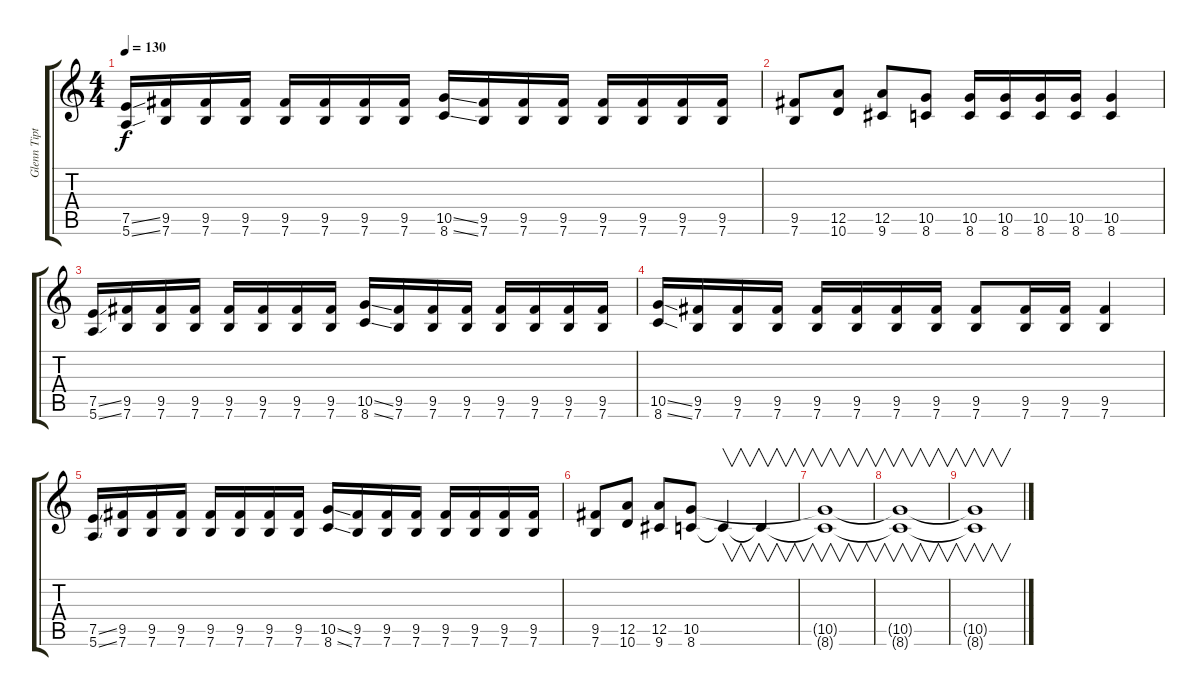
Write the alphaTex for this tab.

\track ("Glenn Tipton" "Glenn Tipt") {instrument distortionguitar}
\staff {score tabs}
\tuning (E4 B3 G3 D3 A2 E2) {hide}
\ts (4 4)
\tempo 130
\clef g2
\ks c
(7.5{ss} 5.6{ss}).16{dy f} (9.5 7.6).16 (9.5 7.6).16 (9.5 7.6).16 (9.5 7.6).16 (9.5 7.6).16 (9.5 7.6).16 (9.5 7.6).16 (10.5{ss} 8.6{ss}).16 (9.5 7.6).16 (9.5 7.6).16 (9.5 7.6).16 (9.5 7.6).16 (9.5 7.6).16 (9.5 7.6).16 (9.5 7.6).16 |
(9.5 7.6).8 (12.5 10.6).8 (12.5 9.6).8 (10.5 8.6).8 (10.5 8.6).16 (10.5 8.6).16 (10.5 8.6).16 (10.5 8.6).16 (10.5 8.6).4 |
(7.5{ss} 5.6{ss}).16 (9.5 7.6).16 (9.5 7.6).16 (9.5 7.6).16 (9.5 7.6).16 (9.5 7.6).16 (9.5 7.6).16 (9.5 7.6).16 (10.5{ss} 8.6{ss}).16 (9.5 7.6).16 (9.5 7.6).16 (9.5 7.6).16 (9.5 7.6).16 (9.5 7.6).16 (9.5 7.6).16 (9.5 7.6).16 |
(10.5{ss} 8.6{ss}).16 (9.5 7.6).16 (9.5 7.6).16 (9.5 7.6).16 (9.5 7.6).16 (9.5 7.6).16 (9.5 7.6).16 (9.5 7.6).16 (9.5 7.6).8 (9.5 7.6).16 (9.5 7.6).16 (9.5 7.6).4 |
(7.5{ss} 5.6{ss}).16 (9.5 7.6).16 (9.5 7.6).16 (9.5 7.6).16 (9.5 7.6).16 (9.5 7.6).16 (9.5 7.6).16 (9.5 7.6).16 (10.5{ss} 8.6{ss}).16 (9.5 7.6).16 (9.5 7.6).16 (9.5 7.6).16 (9.5 7.6).16 (9.5 7.6).16 (9.5 7.6).16 (9.5 7.6).16 |
(9.5 7.6).8 (12.5 10.6).8 (12.5 9.6).8 (10.5 8.6).8 8.6{t}.4{v} 8.6{t}.4{v} |
(10.5{t} 8.6{t}).1{v} |
(10.5{t} 8.6{t}).1{v} |
(10.5{t} 8.6{t}).1{v}
